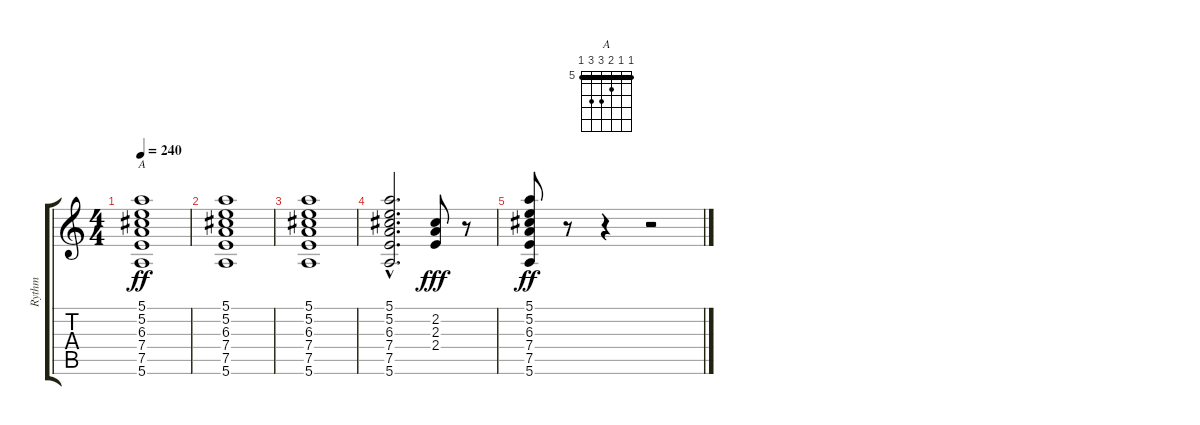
\track ("Rythm" "Rythm") {instrument acousticguitarsteel}
\staff {score tabs}
\tuning (E4 B3 G3 D3 A2 E2) {hide}
\chord ("A" 5 5 6 7 7 5) {firstfret 5 barre 5}
\ts (4 4)
\tempo 240
\clef g2
\ks c
(5.1 5.2 6.3 7.4 7.5 5.6).1{ch "A" dy ff} |
(5.1 5.2 6.3 7.4 7.5 5.6).1 |
(5.1 5.2 6.3 7.4 7.5 5.6).1 |
(5.1{hac} 5.2{hac} 6.3{hac} 7.4{hac} 7.5{hac} 5.6{hac}).2{d} (2.2 2.3 2.4).8{dy fff} r.8 |
(5.1 5.2 6.3 7.4 7.5 5.6).8{dy ff} r.8 r.4 r.2
